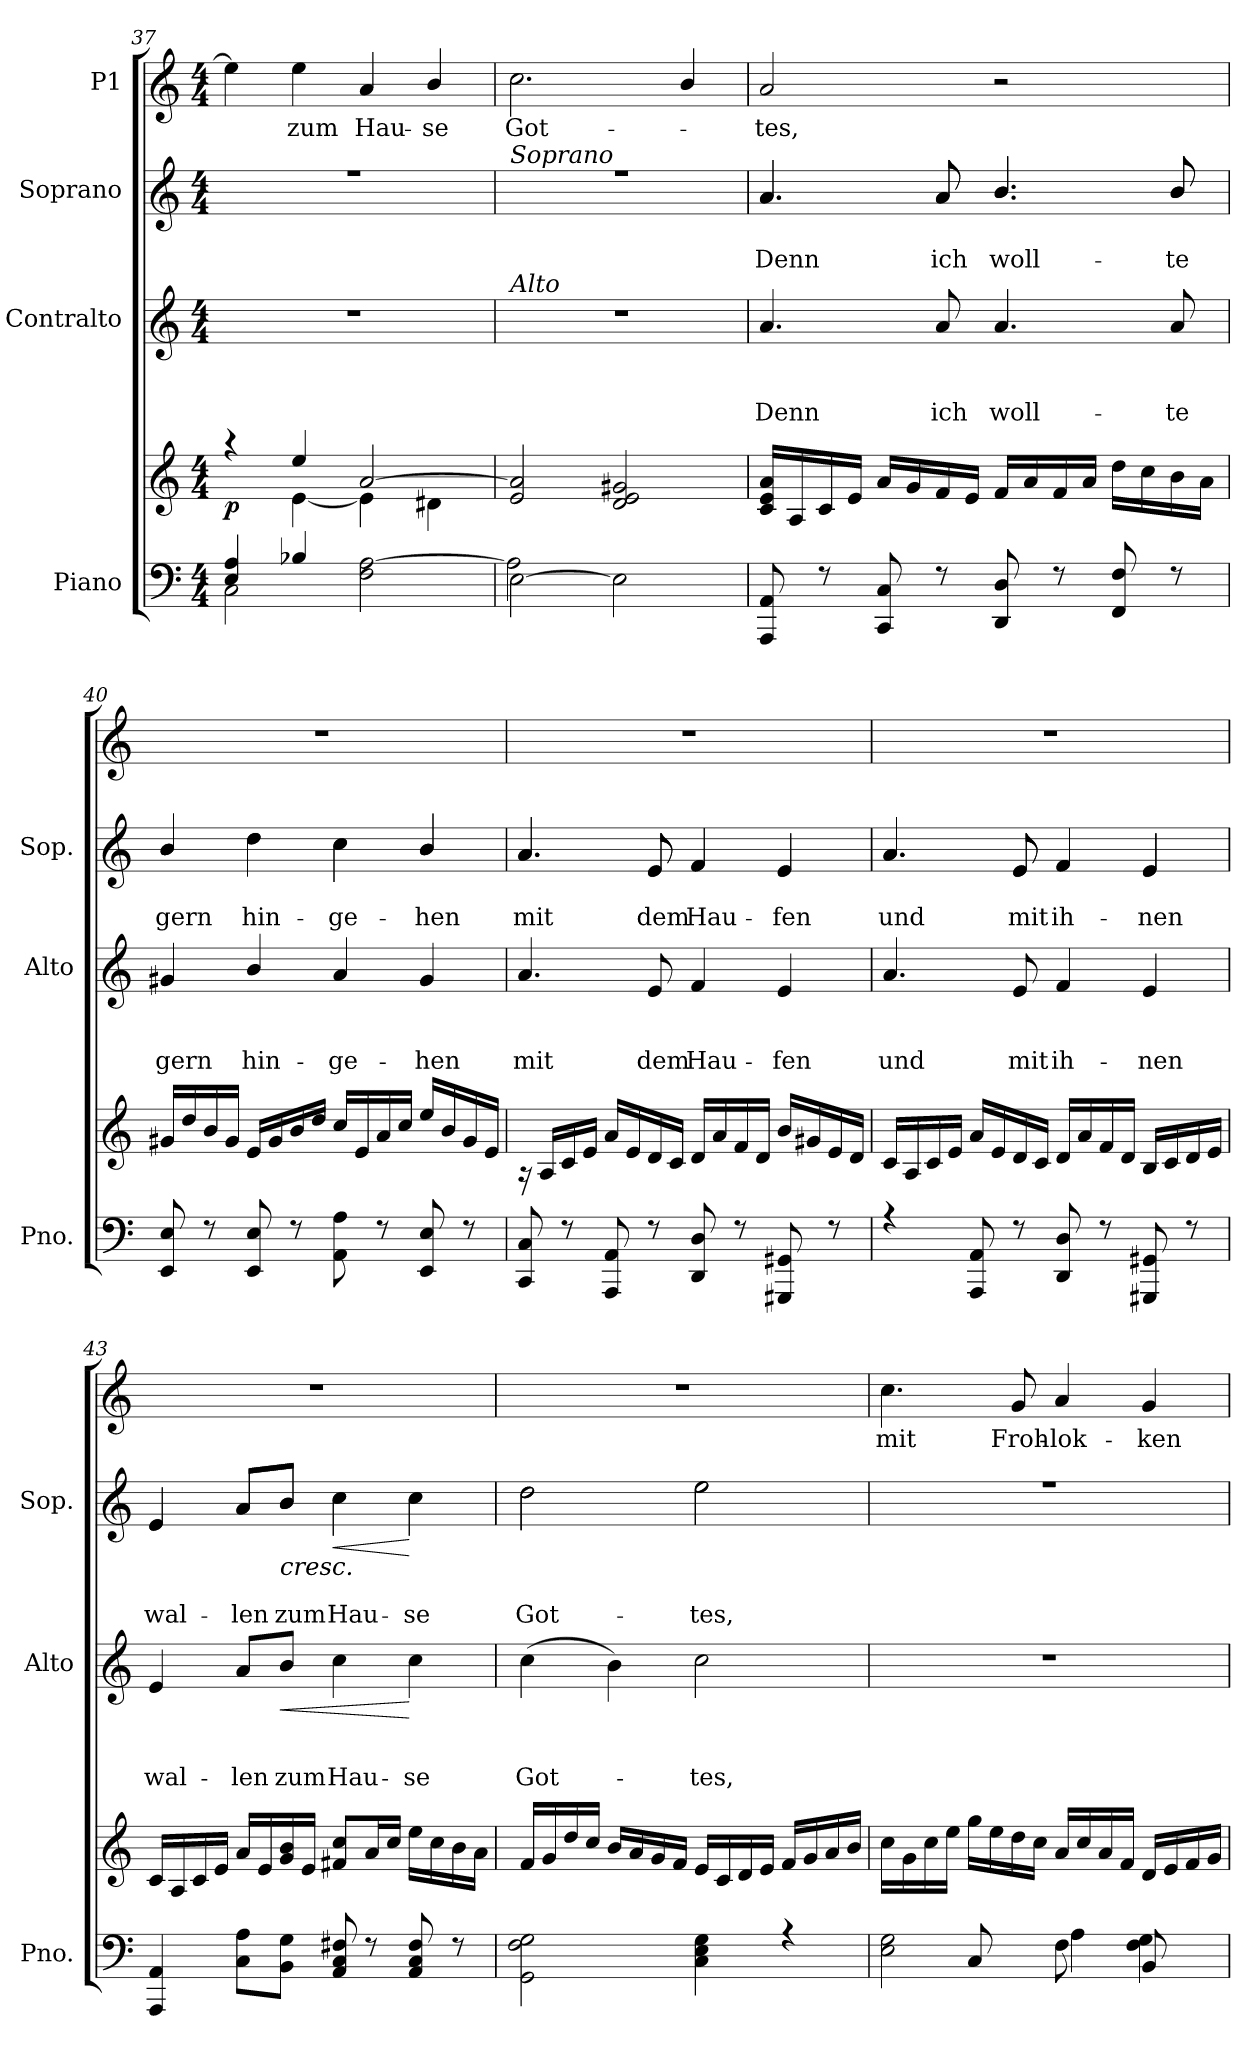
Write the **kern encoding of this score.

**kern	**kern	**dynam	**kern	**text	**text	**text	**dynam	**kern	**text	**text	**dynam	**kern	**text
*part4	*part4	*part4	*part3	*part3	*part3	*part3	*part3	*part2	*part2	*part2	*part2	*part1	*part1
*staff5	*staff4	*staff4/5	*staff3	*staff3	*staff3	*staff3	*staff3	*staff2	*staff2	*staff2	*staff2	*staff1	*staff1
*I"Piano	*	*	*I"Contralto	*	*	*	*	*I"Soprano	*	*	*	*I"P1	*
*I'Pno.	*	*	*I'Alto	*	*	*	*	*I'Sop.	*	*	*	*	*
!!LO:PB:g=z
*clefF4	*clefG2	*	*clefG2	*	*	*	*	*clefG2	*	*	*	*clefG2	*
*k[]	*k[]	*	*k[]	*	*	*	*	*k[]	*	*	*	*k[]	*
*C:	*C:	*	*C:	*	*	*	*	*C:	*	*	*	*C:	*
*M4/4	*M4/4	*	*M4/4	*	*	*	*	*M4/4	*	*	*	*M4/4	*
=37	=37	=37	=37	=37	=37	=37	=37	=37	=37	=37	=37	=37	=37
*^	*^	*	*	*	*	*	*	*^	*	*	*	*	*
!	!	!	!	!LO:DY:b	!	!	!	!	!	!	!	!	!	!	!	!
4E/ 4A/	2C\	4raa	4ryy	p	1r	.	.	.	.	1r	1ryy	.	.	.	4ee\]	.
!	!	!	!	!	!	!	!	!	!	!	!	!	!	!	!	!LO:LY:b
4B-X/	.	4ee/	[<4e\	.	.	.	.	.	.	.	.	.	.	.	4ee\	zum
!	!	!	!	!	!	!	!	!	!	!	!	!	!	!	!	!LO:LY:b
2ryy	2F\ [>2A\	[>2a/	4e\]	.	.	.	.	.	.	.	.	.	.	.	4a/	Hau-
!	!	!	!	!	!	!	!	!	!	!	!	!	!	!	!	!LO:LY:b
.	.	.	4d#X\	.	.	.	.	.	.	.	.	.	.	.	4b/	-se
=38	=38	=38	=38	=38	=38	=38	=38	=38	=38	=38	=38	=38	=38	=38	=38	=38
!	!	!	!	!	!	!	!	!	!	!LO:TX:a:i:t=Soprano	!	!	!	!	!	!
!	!	!	!	!	!LO:TX:a:i:t=Alto	!	!	!	!	!	!	!	!	!	!	!
!	!	!	!	!	!	!	!	!	!	!	!	!	!	!	!	!LO:LY:b
[<2E\	2A\]	2e/ 2a/]	2ryy	.	1r	.	.	.	.	1r	1ryy	.	.	.	2.cc\	Got-
2E\]	2ryy	2ryy	2d/ 2e/ 2g#X/	.	.	.	.	.	.	.	.	.	.	.	.	.
.	.	.	.	.	.	.	.	.	.	.	.	.	.	.	4b/	.
=39	=39	=39	=39	=39	=39	=39	=39	=39	=39	=39	=39	=39	=39	=39	=39	=39
!	!	!	!	!	!	!	!	!LO:LY:b	!	!	!	!	!LO:LY:b	!	!	!LO:LY:b
8AAA/ 8AA/	1ryy	1ryy	16c/ 16e/ 16a/LL	.	4.a/	.	.	Denn	.	4.a/	4.a/	.	Denn	.	2a/	-tes,
.	.	.	16A/	.	.	.	.	.	.	.	.	.	.	.	.	.
8r	.	.	16c/	.	.	.	.	.	.	.	.	.	.	.	.	.
.	.	.	16e/JJ	.	.	.	.	.	.	.	.	.	.	.	.	.
8CC/ 8C/	.	.	16a/LL	.	.	.	.	.	.	.	.	.	.	.	.	.
.	.	.	16g/	.	.	.	.	.	.	.	.	.	.	.	.	.
!	!	!	!	!	!	!	!	!LO:LY:b	!	!	!	!	!LO:LY:b	!	!	!
8r	.	.	16f/	.	8a/	.	.	ich	.	8a/	8a/	.	ich	.	.	.
.	.	.	16e/JJ	.	.	.	.	.	.	.	.	.	.	.	.	.
!	!	!	!	!	!	!	!	!LO:LY:b	!	!	!	!	!LO:LY:b	!	!	!
8DD/ 8D/	.	.	16f/LL	.	4.a/	.	.	woll-	.	4.b/	4.b/	.	woll-	.	2r	.
.	.	.	16a/	.	.	.	.	.	.	.	.	.	.	.	.	.
8r	.	.	16f/	.	.	.	.	.	.	.	.	.	.	.	.	.
.	.	.	16a/JJ	.	.	.	.	.	.	.	.	.	.	.	.	.
8FF/ 8F/	.	.	16dd\LL	.	.	.	.	.	.	.	.	.	.	.	.	.
.	.	.	16cc\	.	.	.	.	.	.	.	.	.	.	.	.	.
!	!	!	!	!	!	!	!	!LO:LY:b	!	!	!	!	!LO:LY:b	!	!	!
8r	.	.	16b\	.	8a/	.	.	-te	.	8b/	8b/	.	-te	.	.	.
.	.	.	16a\JJ	.	.	.	.	.	.	.	.	.	.	.	.	.
=40	=40	=40	=40	=40	=40	=40	=40	=40	=40	=40	=40	=40	=40	=40	=40	=40
!	!	!	!	!	!	!	!	!LO:LY:b	!	!	!	!	!LO:LY:b	!	!	!
8EE/ 8E/	1ryy	1ryy	16g#X/LL	.	4g#X/	.	.	gern	.	4b/	4b/	.	gern	.	1r	.
.	.	.	16dd/	.	.	.	.	.	.	.	.	.	.	.	.	.
8r	.	.	16b/	.	.	.	.	.	.	.	.	.	.	.	.	.
.	.	.	16g#/JJ	.	.	.	.	.	.	.	.	.	.	.	.	.
!	!	!	!	!	!	!	!	!LO:LY:b	!	!	!	!	!LO:LY:b	!	!	!
8EE/ 8E/	.	.	16e/LL	.	4b/	.	.	hin-	.	4dd\	4dd\	.	hin-	.	.	.
.	.	.	16g#/	.	.	.	.	.	.	.	.	.	.	.	.	.
8r	.	.	16b/	.	.	.	.	.	.	.	.	.	.	.	.	.
.	.	.	16dd/JJ	.	.	.	.	.	.	.	.	.	.	.	.	.
!	!	!	!	!	!	!	!	!LO:LY:b	!	!	!	!	!LO:LY:b	!	!	!
8AA\ 8A\	.	.	16cc/LL	.	4a/	.	.	-ge-	.	4cc\	4cc\	.	-ge-	.	.	.
.	.	.	16e/	.	.	.	.	.	.	.	.	.	.	.	.	.
8r	.	.	16a/	.	.	.	.	.	.	.	.	.	.	.	.	.
.	.	.	16cc/JJ	.	.	.	.	.	.	.	.	.	.	.	.	.
!	!	!	!	!	!	!	!	!LO:LY:b	!	!	!	!	!LO:LY:b	!	!	!
8EE/ 8E/	.	.	16ee/LL	.	4g#/	.	.	-hen	.	4b/	4b/	.	-hen	.	.	.
.	.	.	16b/	.	.	.	.	.	.	.	.	.	.	.	.	.
8r	.	.	16g#/	.	.	.	.	.	.	.	.	.	.	.	.	.
.	.	.	16e/JJ	.	.	.	.	.	.	.	.	.	.	.	.	.
!!LO:LB:g=z
=41	=41	=41	=41	=41	=41	=41	=41	=41	=41	=41	=41	=41	=41	=41	=41	=41
!	!	!	!	!	!	!	!	!LO:LY:b	!	!	!	!	!LO:LY:b	!	!	!
8CC/ 8C/	1ryy	1ryy	16r	.	4.a/	.	.	mit	.	4.a/	4.a/	.	mit	.	1r	.
.	.	.	16A/LL	.	.	.	.	.	.	.	.	.	.	.	.	.
8r	.	.	16c/	.	.	.	.	.	.	.	.	.	.	.	.	.
.	.	.	16e/JJ	.	.	.	.	.	.	.	.	.	.	.	.	.
8AAA/ 8AA/	.	.	16a/LL	.	.	.	.	.	.	.	.	.	.	.	.	.
.	.	.	16e/	.	.	.	.	.	.	.	.	.	.	.	.	.
!	!	!	!	!	!	!	!	!LO:LY:b	!	!	!	!	!LO:LY:b	!	!	!
8r	.	.	16d/	.	8e/	.	.	dem	.	8e/	8e/	.	dem	.	.	.
.	.	.	16c/JJ	.	.	.	.	.	.	.	.	.	.	.	.	.
!	!	!	!	!	!	!	!	!LO:LY:b	!	!	!	!	!LO:LY:b	!	!	!
8DD/ 8D/	.	.	16d/LL	.	4f/	.	.	Hau-	.	4f/	4f/	.	Hau-	.	.	.
.	.	.	16a/	.	.	.	.	.	.	.	.	.	.	.	.	.
8r	.	.	16f/	.	.	.	.	.	.	.	.	.	.	.	.	.
.	.	.	16d/JJ	.	.	.	.	.	.	.	.	.	.	.	.	.
!	!	!	!	!	!	!	!	!LO:LY:b	!	!	!	!	!LO:LY:b	!	!	!
8GGG#X/ 8GG#X/	.	.	16b/LL	.	4e/	.	.	-fen	.	4e/	4e/	.	-fen	.	.	.
.	.	.	16g#X/	.	.	.	.	.	.	.	.	.	.	.	.	.
8r	.	.	16e/	.	.	.	.	.	.	.	.	.	.	.	.	.
.	.	.	16d/JJ	.	.	.	.	.	.	.	.	.	.	.	.	.
=42	=42	=42	=42	=42	=42	=42	=42	=42	=42	=42	=42	=42	=42	=42	=42	=42
!	!	!	!	!	!	!	!	!LO:LY:b	!	!	!	!	!LO:LY:b	!	!	!
4r	1ryy	1ryy	16c/LL	.	4.a/	.	.	und	.	4.a/	4.a/	.	und	.	1r	.
.	.	.	16A/	.	.	.	.	.	.	.	.	.	.	.	.	.
.	.	.	16c/	.	.	.	.	.	.	.	.	.	.	.	.	.
.	.	.	16e/JJ	.	.	.	.	.	.	.	.	.	.	.	.	.
8AAA/ 8AA/	.	.	16a/LL	.	.	.	.	.	.	.	.	.	.	.	.	.
.	.	.	16e/	.	.	.	.	.	.	.	.	.	.	.	.	.
!	!	!	!	!	!	!	!	!LO:LY:b	!	!	!	!	!LO:LY:b	!	!	!
8r	.	.	16d/	.	8e/	.	.	mit	.	8e/	8e/	.	mit	.	.	.
.	.	.	16c/JJ	.	.	.	.	.	.	.	.	.	.	.	.	.
!	!	!	!	!	!	!	!	!LO:LY:b	!	!	!	!	!LO:LY:b	!	!	!
8DD/ 8D/	.	.	16d/LL	.	4f/	.	.	ih-	.	4f/	4f/	.	ih-	.	.	.
.	.	.	16a/	.	.	.	.	.	.	.	.	.	.	.	.	.
8r	.	.	16f/	.	.	.	.	.	.	.	.	.	.	.	.	.
.	.	.	16d/JJ	.	.	.	.	.	.	.	.	.	.	.	.	.
!	!	!	!	!	!	!	!	!LO:LY:b	!	!	!	!	!LO:LY:b	!	!	!
8GGG#X/ 8GG#X/	.	.	16B/LL	.	4e/	.	.	-nen	.	4e/	4e/	.	-nen	.	.	.
.	.	.	16c/	.	.	.	.	.	.	.	.	.	.	.	.	.
8r	.	.	16d/	.	.	.	.	.	.	.	.	.	.	.	.	.
.	.	.	16e/JJ	.	.	.	.	.	.	.	.	.	.	.	.	.
=43	=43	=43	=43	=43	=43	=43	=43	=43	=43	=43	=43	=43	=43	=43	=43	=43
!	!	!	!	!	!	!	!	!LO:LY:b	!	!	!	!	!LO:LY:b	!	!	!
4AAA/ 4AA/	1ryy	1ryy	16c/LL	.	4e/	.	.	wal-	.	4e/	4e/	.	wal-	.	1r	.
.	.	.	16A/	.	.	.	.	.	.	.	.	.	.	.	.	.
.	.	.	16c/	.	.	.	.	.	.	.	.	.	.	.	.	.
.	.	.	16e/JJ	.	.	.	.	.	.	.	.	.	.	.	.	.
!	!	!	!	!	!	!	!	!LO:LY:b	!	!	!	!	!LO:LY:b	!	!	!
8C\ 8A\L	.	.	16a/LL	.	8a/L	.	.	-len	.	8a/L	8a/L	.	-len	.	.	.
.	.	.	16e/	.	.	.	.	.	.	.	.	.	.	.	.	.
!	!	!	!	!	!	!	!	!LO:LY:b	!LO:HP:b	!	!	!	!LO:LY:b	!LO:HP:b	!	!
8BB\ 8G\J	.	.	16g/ 16b/	.	8b/J	.	.	zum	<	8b/J	8b/J	.	zum	<	.	.
.	.	.	16e/JJ	.	.	.	.	.	.	.	.	.	.	.	.	.
!	!	!	!	!	!	!	!	!LO:LY:b	!	!	!	!	!LO:LY:b	!LO:HP:b	!	!
8AA/ 8C/ 8F#X/	.	.	8f#X/ 8cc/L	.	4cc\	.	.	Hau-	.	4cc\	4cc\	.	Hau-	<	.	.
8r	.	.	16a/L	.	.	.	.	.	.	.	.	.	.	.	.	.
.	.	.	16cc/JJ	.	.	.	.	.	.	.	.	.	.	.	.	.
!	!	!	!	!	!	!	!	!LO:LY:b	!	!	!	!	!LO:LY:b	!	!	!
8AA/ 8C/ 8F#/	.	.	16ee\LL	.	4cc\	.	.	-se	[	4cc\	4cc\	.	-se	[ [	.	.
.	.	.	16cc\	.	.	.	.	.	.	.	.	.	.	.	.	.
8r	.	.	16b\	.	.	.	.	.	.	.	.	.	.	.	.	.
.	.	.	16a\JJ	.	.	.	.	.	.	.	.	.	.	.	.	.
!!LO:LB:g=z
=44	=44	=44	=44	=44	=44	=44	=44	=44	=44	=44	=44	=44	=44	=44	=44	=44
!	!	!	!	!	!	!	!	!LO:LY:b	!	!	!	!	!LO:LY:b	!LO:DY:a	!	!
!	!	!	!	!	!	!	!	!	!	!	!	!	!	!LO:DY:n=1:a	!	!
2GG\ 2F\ 2G\	1ryy	1ryy	16f/LL	.	(>4cc\	.	.	Got-	.	2dd\	2dd\	.	Got-	sf sf	1r	.
.	.	.	16g/	.	.	.	.	.	.	.	.	.	.	.	.	.
.	.	.	16dd/	.	.	.	.	.	.	.	.	.	.	.	.	.
.	.	.	16cc/JJ	.	.	.	.	.	.	.	.	.	.	.	.	.
.	.	.	16b/LL	.	4b\)	.	.	.	.	.	.	.	.	.	.	.
.	.	.	16a/	.	.	.	.	.	.	.	.	.	.	.	.	.
.	.	.	16g/	.	.	.	.	.	.	.	.	.	.	.	.	.
.	.	.	16f/JJ	.	.	.	.	.	.	.	.	.	.	.	.	.
!	!	!	!	!	!	!	!	!LO:LY:b	!	!	!	!	!LO:LY:b	!	!	!
4C\ 4E\ 4G\	.	.	16e/LL	.	2cc\	.	.	-tes,	.	2ee\	2ee\	.	-tes,	.	.	.
.	.	.	16c/	.	.	.	.	.	.	.	.	.	.	.	.	.
.	.	.	16d/	.	.	.	.	.	.	.	.	.	.	.	.	.
.	.	.	16e/JJ	.	.	.	.	.	.	.	.	.	.	.	.	.
4r	.	.	16f/LL	.	.	.	.	.	.	.	.	.	.	.	.	.
.	.	.	16g/	.	.	.	.	.	.	.	.	.	.	.	.	.
.	.	.	16a/	.	.	.	.	.	.	.	.	.	.	.	.	.
.	.	.	16b/JJ	.	.	.	.	.	.	.	.	.	.	.	.	.
=45	=45	=45	=45	=45	=45	=45	=45	=45	=45	=45	=45	=45	=45	=45	=45	=45
!	!	!	!	!	!	!	!	!	!	!	!	!	!	!	!	!LO:LY:b
4ryy	2E\ 2G\	1ryy	16cc\LL	.	1r	.	.	.	.	1r	1ryy	.	.	.	4.cc\	mit
.	.	.	16g\	.	.	.	.	.	.	.	.	.	.	.	.	.
.	.	.	16cc\	.	.	.	.	.	.	.	.	.	.	.	.	.
.	.	.	16ee\JJ	.	.	.	.	.	.	.	.	.	.	.	.	.
8C/	.	.	16gg\LL	.	.	.	.	.	.	.	.	.	.	.	.	.
.	.	.	16ee\	.	.	.	.	.	.	.	.	.	.	.	.	.
!	!	!	!	!	!	!	!	!	!	!	!	!	!	!	!	!LO:LY:b
8ryy	.	.	16dd\	.	.	.	.	.	.	.	.	.	.	.	8g/	Froh-
.	.	.	16cc\JJ	.	.	.	.	.	.	.	.	.	.	.	.	.
!	!	!	!	!	!	!	!	!	!	!	!	!	!	!	!	!LO:LY:b
8F\	4A\	.	16a/LL	.	.	.	.	.	.	.	.	.	.	.	4a/	-lok-
.	.	.	16cc/	.	.	.	.	.	.	.	.	.	.	.	.	.
8ryy	.	.	16a/	.	.	.	.	.	.	.	.	.	.	.	.	.
.	.	.	16f/JJ	.	.	.	.	.	.	.	.	.	.	.	.	.
!	!	!	!	!	!	!	!	!	!	!	!	!	!	!	!	!LO:LY:b
8BB/	4F\ 4G\	.	16d/LL	.	.	.	.	.	.	.	.	.	.	.	4g/	-ken
.	.	.	16e/	.	.	.	.	.	.	.	.	.	.	.	.	.
8ryy	.	.	16f/	.	.	.	.	.	.	.	.	.	.	.	.	.
.	.	.	16g/JJ	.	.	.	.	.	.	.	.	.	.	.	.	.
*v	*v	*	*	*	*	*	*	*	*	*v	*v	*	*	*	*	*
*	*v	*v	*	*	*	*	*	*	*	*	*	*	*	*
=	=	=	=	=	=	=	=	=	=	=	=	=	=
*-	*-	*-	*-	*-	*-	*-	*-	*-	*-	*-	*-	*-	*-
